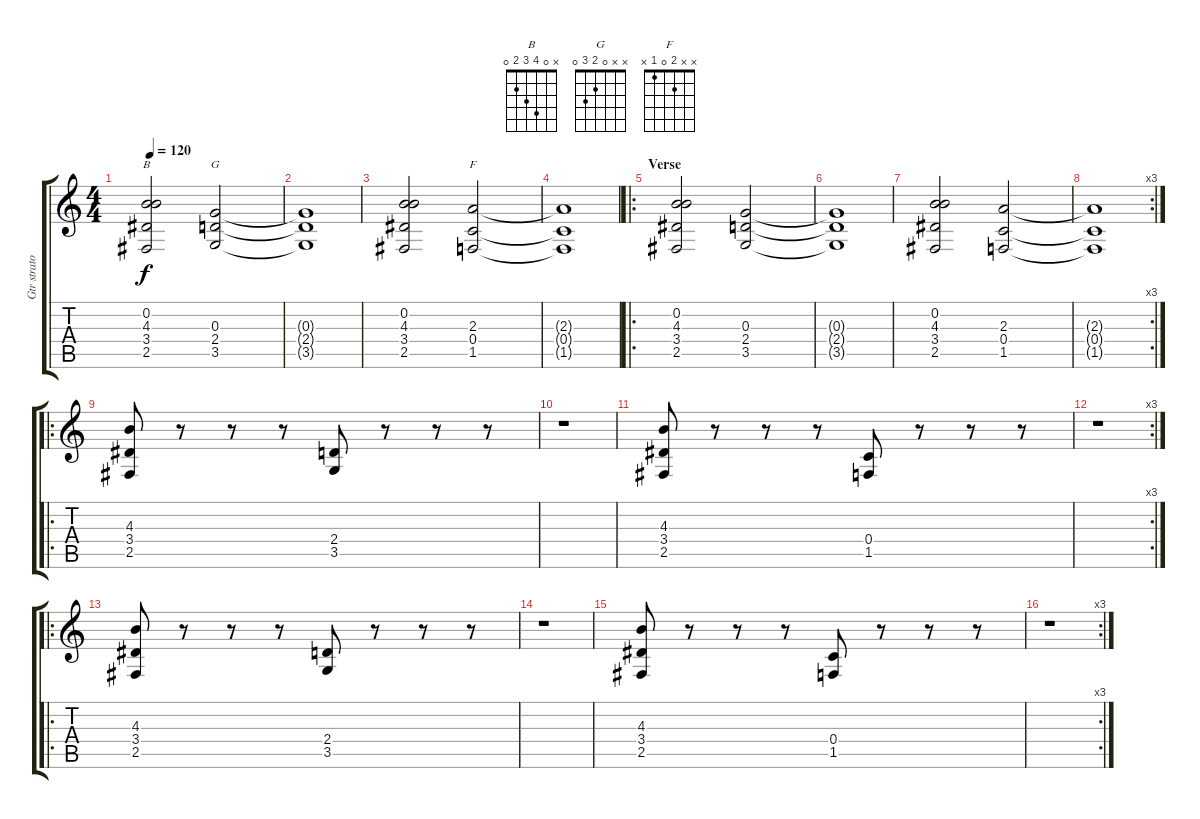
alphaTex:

\track ("Gtr strato disto " "Gtr strato") {instrument distortionguitar}
\staff {score tabs}
\tuning (E4 B3 G3 C3 E2 B1) {hide}
\chord ("B" x 0 4 3 2 0)
\chord ("G" x x 0 2 3 0)
\chord ("F" x x 2 0 1 x)
\ts (4 4)
\tempo 120
\clef g2
\ks c
(0.2 4.3 3.4 2.5).2{ch "B" dy f} (0.3 2.4 3.5).2{ch "G"} |
(0.3{t} 2.4{t} 3.5{t}).1 |
(0.2 4.3 3.4 2.5).2 (2.3 0.4 1.5).2{ch "F"} |
(2.3{t} 0.4{t} 1.5{t}).1 |
\ro
\section ("" "Verse")
(0.2 4.3 3.4 2.5).2 (0.3 2.4 3.5).2 |
(0.3{t} 2.4{t} 3.5{t}).1 |
(0.2 4.3 3.4 2.5).2 (2.3 0.4 1.5).2 |
\rc 3
(2.3{t} 0.4{t} 1.5{t}).1 |
\ro
(4.3 3.4 2.5).8 r.8 r.8 r.8 (2.4 3.5).8 r.8 r.8 r.8 |
r.1 |
(4.3 3.4 2.5).8 r.8 r.8 r.8 (0.4 1.5).8 r.8 r.8 r.8 |
\rc 3
r.1 |
\ro
(4.3 3.4 2.5).8 r.8 r.8 r.8 (2.4 3.5).8 r.8 r.8 r.8 |
r.1 |
(4.3 3.4 2.5).8 r.8 r.8 r.8 (0.4 1.5).8 r.8 r.8 r.8 |
\rc 3
r.1
